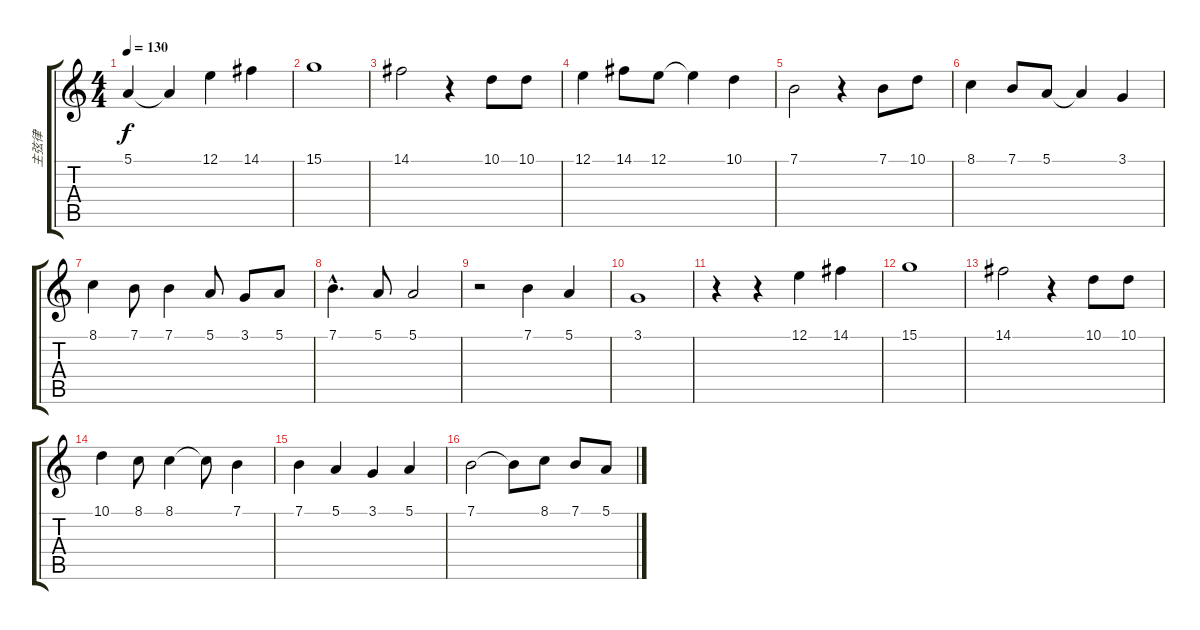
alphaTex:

\track ("主弦律" "主弦律") {instrument clarinet}
\staff {score tabs}
\tuning (E4 B3 G3 D3 A2 E2) {hide}
\ts (4 4)
\tempo 130
\clef g2
\ks c
5.1{t}.4{dy f} 5.1{t}.4 12.1.4 14.1.4 |
15.1.1 |
14.1.2 r.4 10.1.8 10.1.8 |
12.1.4 14.1.8 12.1.8 12.1{t}.4 10.1.4 |
7.1.2 r.4 7.1.8 10.1.8 |
8.1.4 7.1.8 5.1.8 5.1{t}.4 3.1.4 |
8.1.4 7.1.8 7.1.4 5.1.8 3.1.8 5.1.8 |
7.1{hac}.4{d} 5.1.8 5.1.2 |
r.2 7.1.4 5.1.4 |
3.1.1 |
r.4 r.4 12.1.4 14.1.4 |
15.1.1 |
14.1.2 r.4 10.1.8 10.1.8 |
10.1.4 8.1.8 8.1.4 8.1{t}.8 7.1.4 |
7.1.4 5.1.4 3.1.4 5.1.4 |
7.1.2 7.1{t}.8 8.1.8 7.1.8 5.1.8
